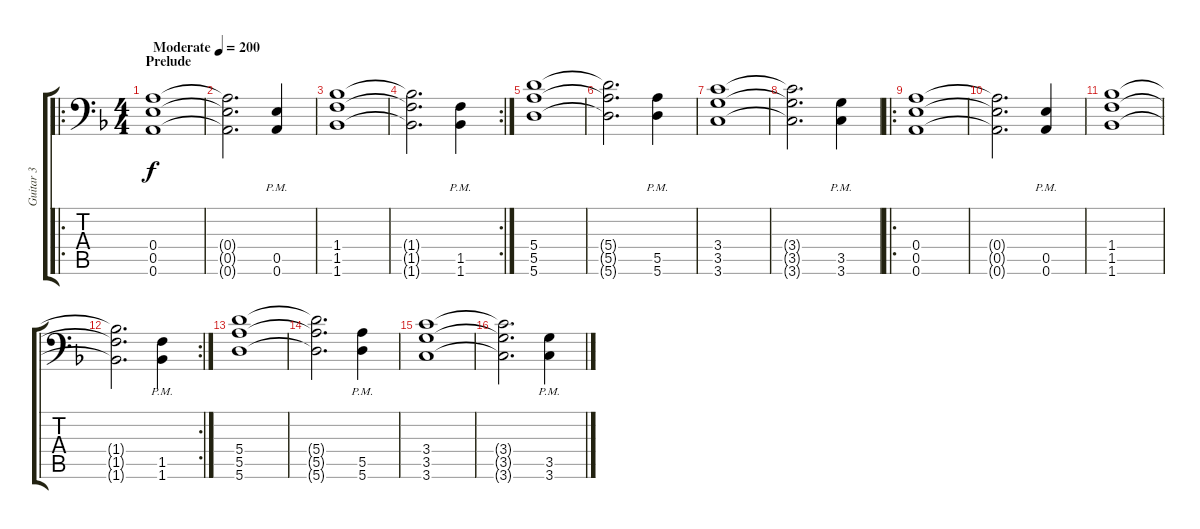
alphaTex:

\track ("Guitar 3" "Guitar 3") {instrument distortionguitar}
\staff {score tabs}
\tuning (B3 Gb3 D3 A2 E2 A1) {hide}
\ro
\ts (4 4)
\section ("" "Prelude")
\tempo (200 "Moderate")
\clef f4
\ks dminor
(0.4 0.5 0.6).1{dy f balance 13 instrument distortionguitar} |
(0.4{t} 0.5{t} 0.6{t}).2{d} (0.5{pm} 0.6{pm}).4 |
(1.4 1.5 1.6).1 |
\rc 2
(1.4{t} 1.5{t} 1.6{t}).2{d} (1.5{pm} 1.6{pm}).4 |
(5.4 5.5 5.6).1 |
(5.4{t} 5.5{t} 5.6{t}).2{d} (5.5{pm} 5.6{pm}).4 |
(3.4 3.5 3.6).1 |
(3.4{t} 3.5{t} 3.6{t}).2{d} (3.5{pm} 3.6{pm}).4 |
\ro
(0.4 0.5 0.6).1 |
(0.4{t} 0.5{t} 0.6{t}).2{d} (0.5{pm} 0.6{pm}).4 |
(1.4 1.5 1.6).1 |
\rc 2
(1.4{t} 1.5{t} 1.6{t}).2{d} (1.5{pm} 1.6{pm}).4 |
(5.4 5.5 5.6).1 |
(5.4{t} 5.5{t} 5.6{t}).2{d} (5.5{pm} 5.6{pm}).4 |
(3.4 3.5 3.6).1 |
(3.4{t} 3.5{t} 3.6{t}).2{d} (3.5{pm} 3.6{pm}).4
